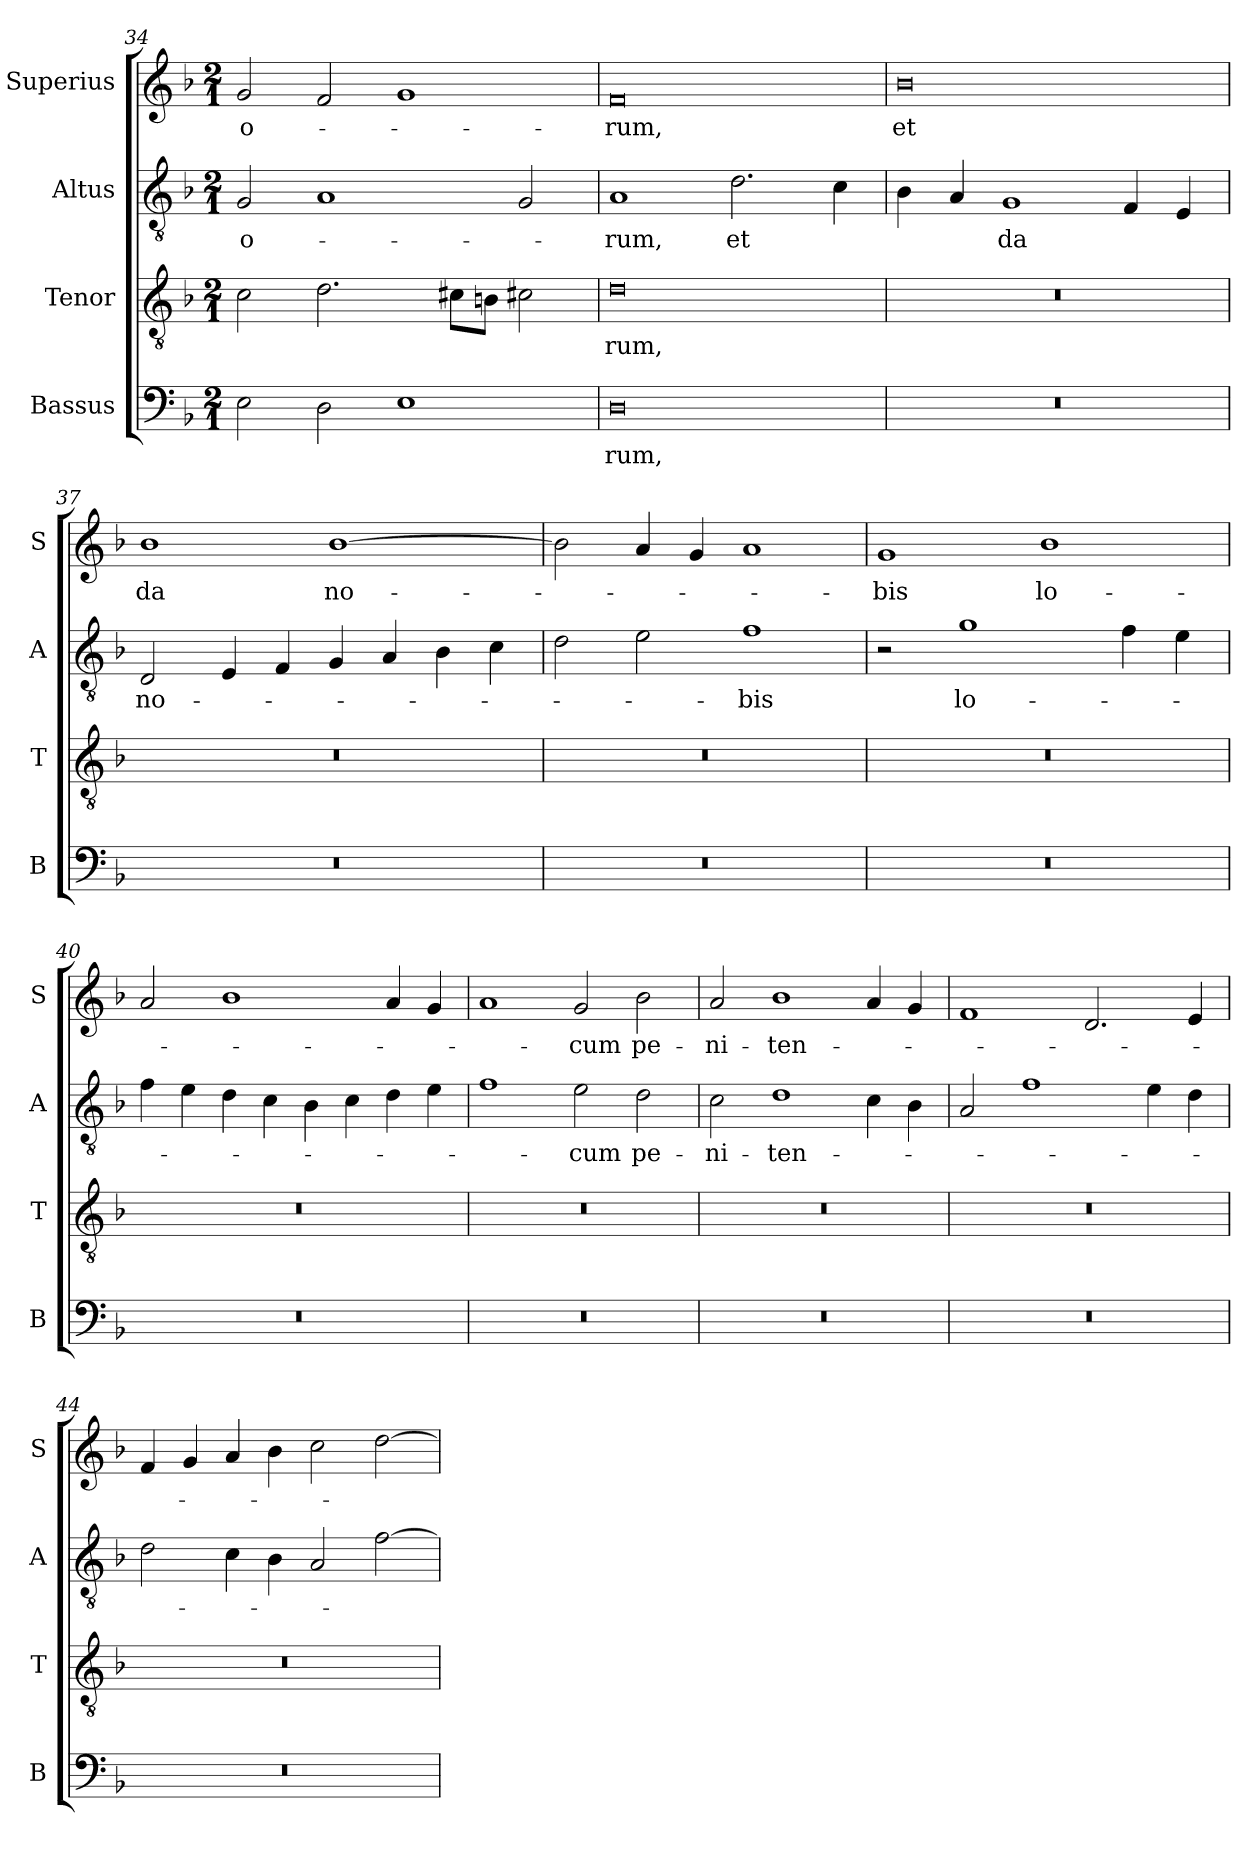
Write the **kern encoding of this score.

**kern	**text	**kern	**text	**kern	**text	**kern	**text
*part4	*part4	*part3	*part3	*part2	*part2	*part1	*part1
*staff4	*staff4	*staff3	*staff3	*staff2	*staff2	*staff1	*staff1
*I"Bassus	*	*I"Tenor	*	*I"Altus	*	*I"Superius	*
*I'B	*	*I'T	*	*I'A	*	*I'S	*
*clefF4	*	*clefGv2	*	*clefGv2	*	*clefG2	*
*k[b-]	*	*k[b-]	*	*k[b-]	*	*k[b-]	*
*M2/1	*	*M2/1	*	*M2/1	*	*M2/1	*
=34	=34	=34	=34	=34	=34	=34	=34
2E	.	2c	.	2G	-o-	2g	-o-
2D	.	2.d	.	1A	.	2f	.
1E	.	.	.	.	.	1g	.
.	.	8c#XL	.	.	.	.	.
.	.	8BnJ	.	.	.	.	.
.	.	2c#X	.	2G	.	.	.
=35	=35	=35	=35	=35	=35	=35	=35
0D	-rum,	0d	-rum,	1A	-rum,	0f	-rum,
.	.	.	.	2.d	et	.	.
.	.	.	.	4c	.	.	.
=36	=36	=36	=36	=36	=36	=36	=36
0r	.	0r	.	4B-	.	0b-	et
.	.	.	.	4A	.	.	.
.	.	.	.	1G	da	.	.
.	.	.	.	4F	.	.	.
.	.	.	.	4E	.	.	.
=37	=37	=37	=37	=37	=37	=37	=37
0r	.	0r	.	2D	no-	1b-	da
.	.	.	.	4E	.	.	.
.	.	.	.	4F	.	.	.
.	.	.	.	4G	.	[1b-	no-
.	.	.	.	4A	.	.	.
.	.	.	.	4B-	.	.	.
.	.	.	.	4c	.	.	.
=38	=38	=38	=38	=38	=38	=38	=38
0r	.	0r	.	2d	.	2b-]	.
.	.	.	.	2e	.	4a	.
.	.	.	.	.	.	4g	.
.	.	.	.	1f	-bis	1a	.
=39	=39	=39	=39	=39	=39	=39	=39
0r	.	0r	.	2r	.	1g	-bis
.	.	.	.	1g	lo-	.	.
.	.	.	.	.	.	1b-	lo-
.	.	.	.	4f	.	.	.
.	.	.	.	4e	.	.	.
=40	=40	=40	=40	=40	=40	=40	=40
0r	.	0r	.	4f	.	2a	.
.	.	.	.	4e	.	.	.
.	.	.	.	4d	.	1b-	.
.	.	.	.	4c	.	.	.
.	.	.	.	4B-	.	.	.
.	.	.	.	4c	.	.	.
.	.	.	.	4d	.	4a	.
.	.	.	.	4e	.	4g	.
=41	=41	=41	=41	=41	=41	=41	=41
0r	.	0r	.	1f	.	1a	.
.	.	.	.	2e	-cum	2g	-cum
.	.	.	.	2d	pe-	2b-	pe-
=42	=42	=42	=42	=42	=42	=42	=42
0r	.	0r	.	2c	-ni-	2a	-ni-
.	.	.	.	1d	-ten-	1b-	-ten-
.	.	.	.	4c	.	4a	.
.	.	.	.	4B-	.	4g	.
=43	=43	=43	=43	=43	=43	=43	=43
0r	.	0r	.	2A	.	1f	.
.	.	.	.	1f	.	.	.
.	.	.	.	.	.	2.d	.
.	.	.	.	4e	.	.	.
.	.	.	.	4d	.	4e	.
=44	=44	=44	=44	=44	=44	=44	=44
0r	.	0r	.	2d	.	4f	.
.	.	.	.	.	.	4g	.
.	.	.	.	4c	.	4a	.
.	.	.	.	4B-	.	4b-	.
.	.	.	.	2A	.	2cc	.
.	.	.	.	[2f	.	[2dd	.
=	=	=	=	=	=	=	=
*-	*-	*-	*-	*-	*-	*-	*-
